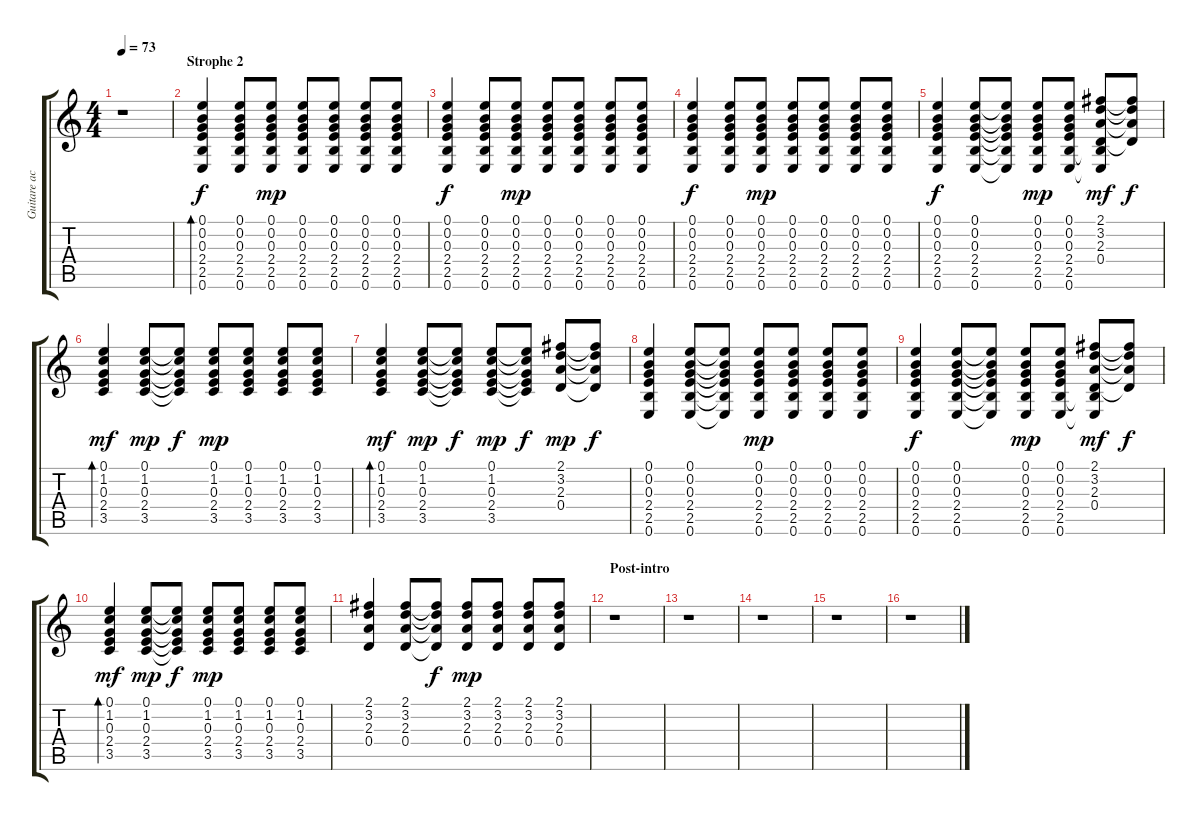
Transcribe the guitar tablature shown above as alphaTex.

\track ("Guitare acoustique" "Guitare ac") {instrument acousticguitarnylon}
\staff {score tabs}
\tuning (E4 B3 G3 D3 A2 E2) {hide}
\ts (4 4)
\tempo 73
\clef g2
\ks c
r.1{dy f} |
\section ("" "Strophe 2")
(0.1 0.2 0.3 2.4 2.5 0.6).4{bd 60 volume 10} (0.1 0.2 0.3 2.4 2.5 0.6).8 (0.1 0.2 0.3 2.4 2.5 0.6).8{dy mp} (0.1 0.2 0.3 2.4 2.5 0.6).8 (0.1 0.2 0.3 2.4 2.5 0.6).8 (0.1 0.2 0.3 2.4 2.5 0.6).8 (0.1 0.2 0.3 2.4 2.5 0.6).8 |
(0.1 0.2 0.3 2.4 2.5 0.6).4{dy f} (0.1 0.2 0.3 2.4 2.5 0.6).8 (0.1 0.2 0.3 2.4 2.5 0.6).8{dy mp} (0.1 0.2 0.3 2.4 2.5 0.6).8 (0.1 0.2 0.3 2.4 2.5 0.6).8 (0.1 0.2 0.3 2.4 2.5 0.6).8 (0.1 0.2 0.3 2.4 2.5 0.6).8 |
(0.1 0.2 0.3 2.4 2.5 0.6).4{dy f} (0.1 0.2 0.3 2.4 2.5 0.6).8 (0.1 0.2 0.3 2.4 2.5 0.6).8{dy mp} (0.1 0.2 0.3 2.4 2.5 0.6).8 (0.1 0.2 0.3 2.4 2.5 0.6).8 (0.1 0.2 0.3 2.4 2.5 0.6).8 (0.1 0.2 0.3 2.4 2.5 0.6).8 |
(0.1 0.2 0.3 2.4 2.5 0.6).4{dy f volume 8} (0.1 0.2 0.3 2.4 2.5 0.6).8 (0.1{t} 0.2{t} 0.3{t} 2.4{t} 2.5{t} 0.6{t}).8 (0.1 0.2 0.3 2.4 2.5 0.6).8{dy mp} (0.1 0.2 0.3 2.4 2.5 0.6).8 (2.1 3.2 2.3 0.4 2.5{t} 0.6{t}).8{dy mf} (2.1{t} 3.2{t} 2.3{t} 0.4{t}).8{dy f} |
(0.1 1.2 0.3 2.4 3.5).4{bd 30 dy mf} (0.1 1.2 0.3 2.4 3.5).8{dy mp} (0.1{t} 1.2{t} 0.3{t} 2.4{t} 3.5{t}).8{dy f} (0.1 1.2 0.3 2.4 3.5).8{dy mp} (0.1 1.2 0.3 2.4 3.5).8 (0.1 1.2 0.3 2.4 3.5).8 (0.1 1.2 0.3 2.4 3.5).8 |
(0.1 1.2 0.3 2.4 3.5).4{bd 30 dy mf} (0.1 1.2 0.3 2.4 3.5).8{dy mp} (0.1{t} 1.2{t} 0.3{t} 2.4{t} 3.5{t}).8{dy f} (0.1 1.2 0.3 2.4 3.5).8{dy mp} (0.1{t} 1.2{t} 0.3{t} 2.4{t} 3.5{t}).8{dy f} (2.1 3.2 2.3 0.4).8{dy mp} (2.1{t} 3.2{t} 2.3{t} 0.4{t}).8{dy f} |
(0.1 0.2 0.3 2.4 2.5 0.6).4{volume 10} (0.1 0.2 0.3 2.4 2.5 0.6).8 (0.1{t} 0.2{t} 0.3{t} 2.4{t} 2.5{t} 0.6{t}).8 (0.1 0.2 0.3 2.4 2.5 0.6).8{dy mp} (0.1 0.2 0.3 2.4 2.5 0.6).8 (0.1 0.2 0.3 2.4 2.5 0.6).8 (0.1 0.2 0.3 2.4 2.5 0.6).8 |
(0.1 0.2 0.3 2.4 2.5 0.6).4{dy f} (0.1 0.2 0.3 2.4 2.5 0.6).8 (0.1{t} 0.2{t} 0.3{t} 2.4{t} 2.5{t} 0.6{t}).8 (0.1 0.2 0.3 2.4 2.5 0.6).8{dy mp} (0.1 0.2 0.3 2.4 2.5 0.6).8 (2.1 3.2 2.3 0.4 2.5{t} 0.6{t}).8{dy mf} (2.1{t} 3.2{t} 2.3{t} 0.4{t}).8{dy f} |
(0.1 1.2 0.3 2.4 3.5).4{bd 30 dy mf} (0.1 1.2 0.3 2.4 3.5).8{dy mp} (0.1{t} 1.2{t} 0.3{t} 2.4{t} 3.5{t}).8{dy f} (0.1 1.2 0.3 2.4 3.5).8{dy mp} (0.1 1.2 0.3 2.4 3.5).8 (0.1 1.2 0.3 2.4 3.5).8 (0.1 1.2 0.3 2.4 3.5).8 |
(2.1 3.2 2.3 0.4).4 (2.1 3.2 2.3 0.4).8 (2.1{t} 3.2{t} 2.3{t} 0.4{t}).8{dy f} (2.1 3.2 2.3 0.4).8{dy mp} (2.1 3.2 2.3 0.4).8 (2.1 3.2 2.3 0.4).8 (2.1 3.2 2.3 0.4).8 |
\section ("" "Post-intro")
r.1 |
r.1 |
r.1 |
r.1 |
r.1
